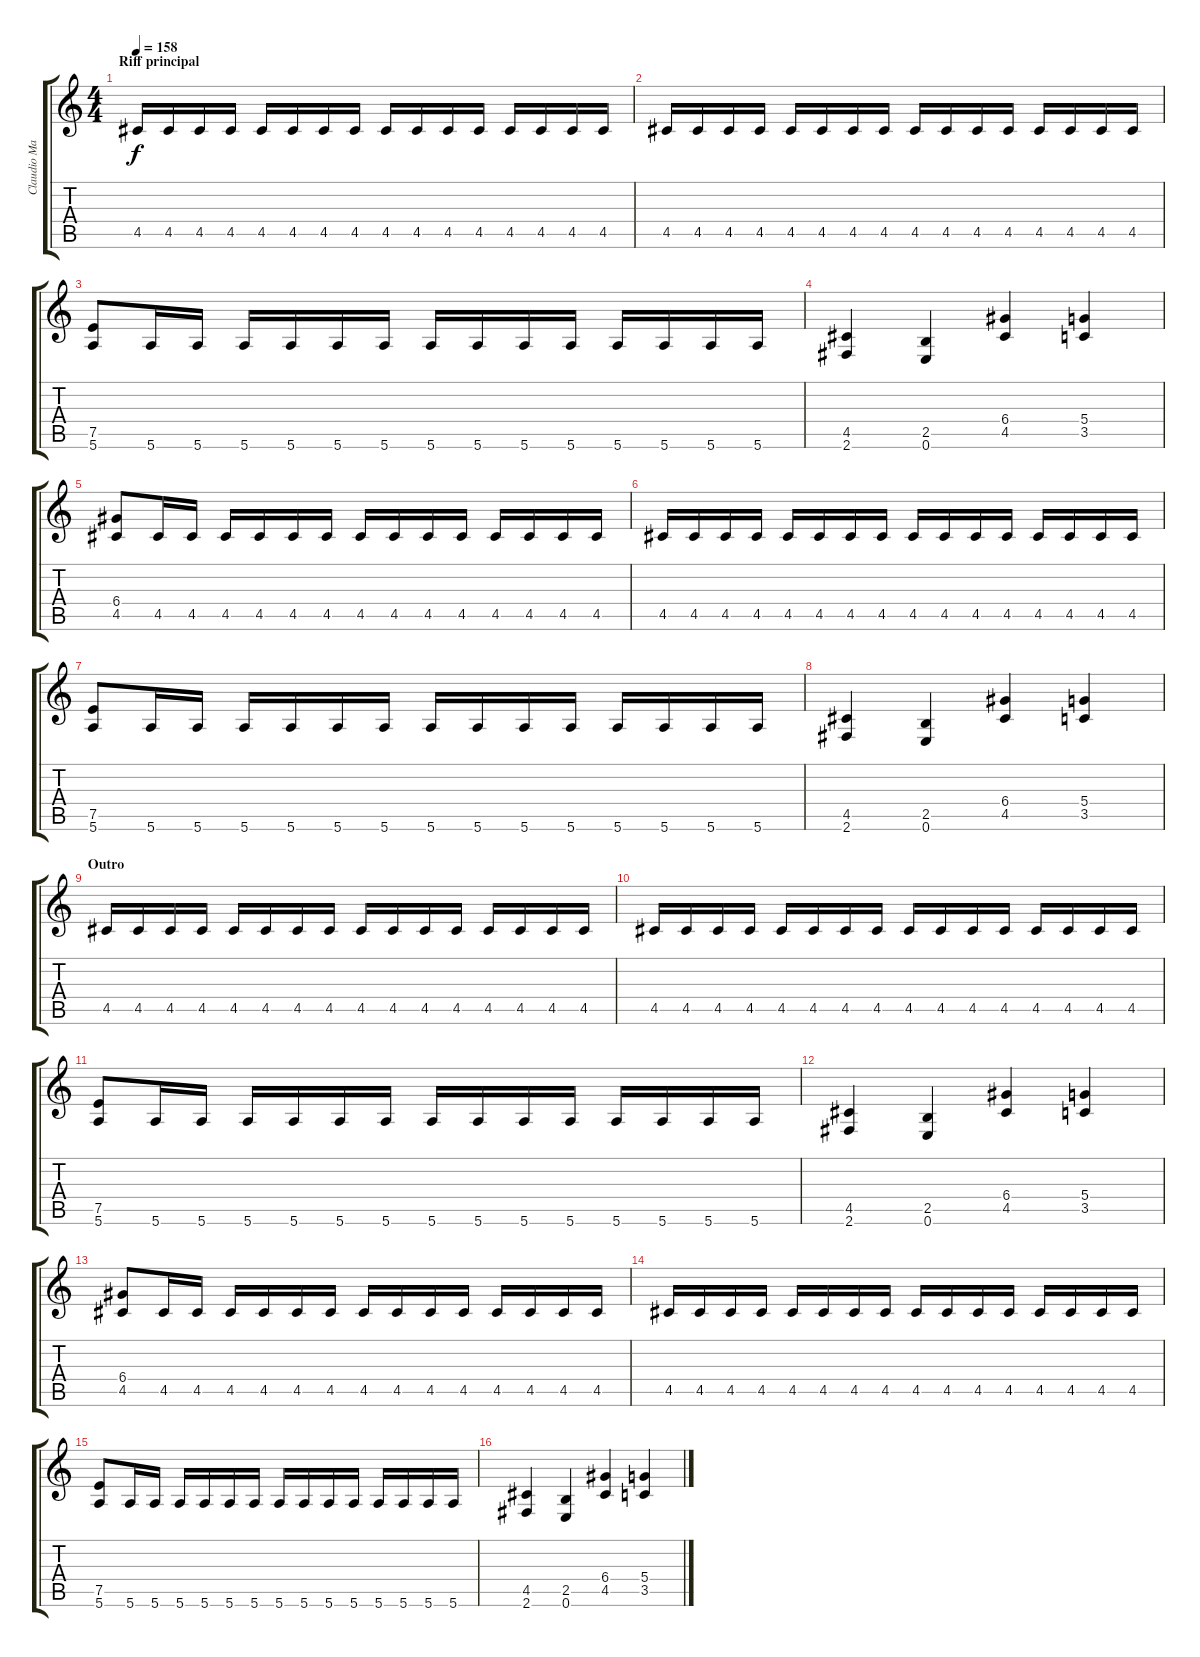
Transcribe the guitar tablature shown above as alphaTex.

\track ("Claudio Marciello (Gtr 2)" "Claudio Ma") {instrument distortionguitar}
\staff {score tabs}
\tuning (E4 B3 G3 D3 A2 E2) {hide}
\ts (4 4)
\section ("" "Riff principal")
\tempo 158
\clef g2
\ks c
4.5.16{dy f} 4.5.16 4.5.16 4.5.16 4.5.16 4.5.16 4.5.16 4.5.16 4.5.16 4.5.16 4.5.16 4.5.16 4.5.16 4.5.16 4.5.16 4.5.16 |
4.5.16 4.5.16 4.5.16 4.5.16 4.5.16 4.5.16 4.5.16 4.5.16 4.5.16 4.5.16 4.5.16 4.5.16 4.5.16 4.5.16 4.5.16 4.5.16 |
(7.5 5.6).8 5.6.16 5.6.16 5.6.16 5.6.16 5.6.16 5.6.16 5.6.16 5.6.16 5.6.16 5.6.16 5.6.16 5.6.16 5.6.16 5.6.16 |
(4.5 2.6).4 (2.5 0.6).4 (6.4 4.5).4 (5.4 3.5).4 |
(6.4 4.5).8 4.5.16 4.5.16 4.5.16 4.5.16 4.5.16 4.5.16 4.5.16 4.5.16 4.5.16 4.5.16 4.5.16 4.5.16 4.5.16 4.5.16 |
4.5.16 4.5.16 4.5.16 4.5.16 4.5.16 4.5.16 4.5.16 4.5.16 4.5.16 4.5.16 4.5.16 4.5.16 4.5.16 4.5.16 4.5.16 4.5.16 |
(7.5 5.6).8 5.6.16 5.6.16 5.6.16 5.6.16 5.6.16 5.6.16 5.6.16 5.6.16 5.6.16 5.6.16 5.6.16 5.6.16 5.6.16 5.6.16 |
(4.5 2.6).4 (2.5 0.6).4 (6.4 4.5).4 (5.4 3.5).4 |
\section ("" "Outro")
4.5.16 4.5.16 4.5.16 4.5.16 4.5.16 4.5.16 4.5.16 4.5.16 4.5.16 4.5.16 4.5.16 4.5.16 4.5.16 4.5.16 4.5.16 4.5.16 |
4.5.16 4.5.16 4.5.16 4.5.16 4.5.16 4.5.16 4.5.16 4.5.16 4.5.16 4.5.16 4.5.16 4.5.16 4.5.16 4.5.16 4.5.16 4.5.16 |
(7.5 5.6).8 5.6.16 5.6.16 5.6.16 5.6.16 5.6.16 5.6.16 5.6.16 5.6.16 5.6.16 5.6.16 5.6.16 5.6.16 5.6.16 5.6.16 |
(4.5 2.6).4 (2.5 0.6).4 (6.4 4.5).4 (5.4 3.5).4 |
(6.4 4.5).8 4.5.16 4.5.16 4.5.16 4.5.16 4.5.16 4.5.16 4.5.16 4.5.16 4.5.16 4.5.16 4.5.16 4.5.16 4.5.16 4.5.16 |
4.5.16 4.5.16 4.5.16 4.5.16 4.5.16 4.5.16 4.5.16 4.5.16 4.5.16 4.5.16 4.5.16 4.5.16 4.5.16 4.5.16 4.5.16 4.5.16 |
(7.5 5.6).8 5.6.16 5.6.16 5.6.16 5.6.16 5.6.16 5.6.16 5.6.16 5.6.16 5.6.16 5.6.16 5.6.16 5.6.16 5.6.16 5.6.16 |
(4.5 2.6).4 (2.5 0.6).4 (6.4 4.5).4 (5.4 3.5).4
